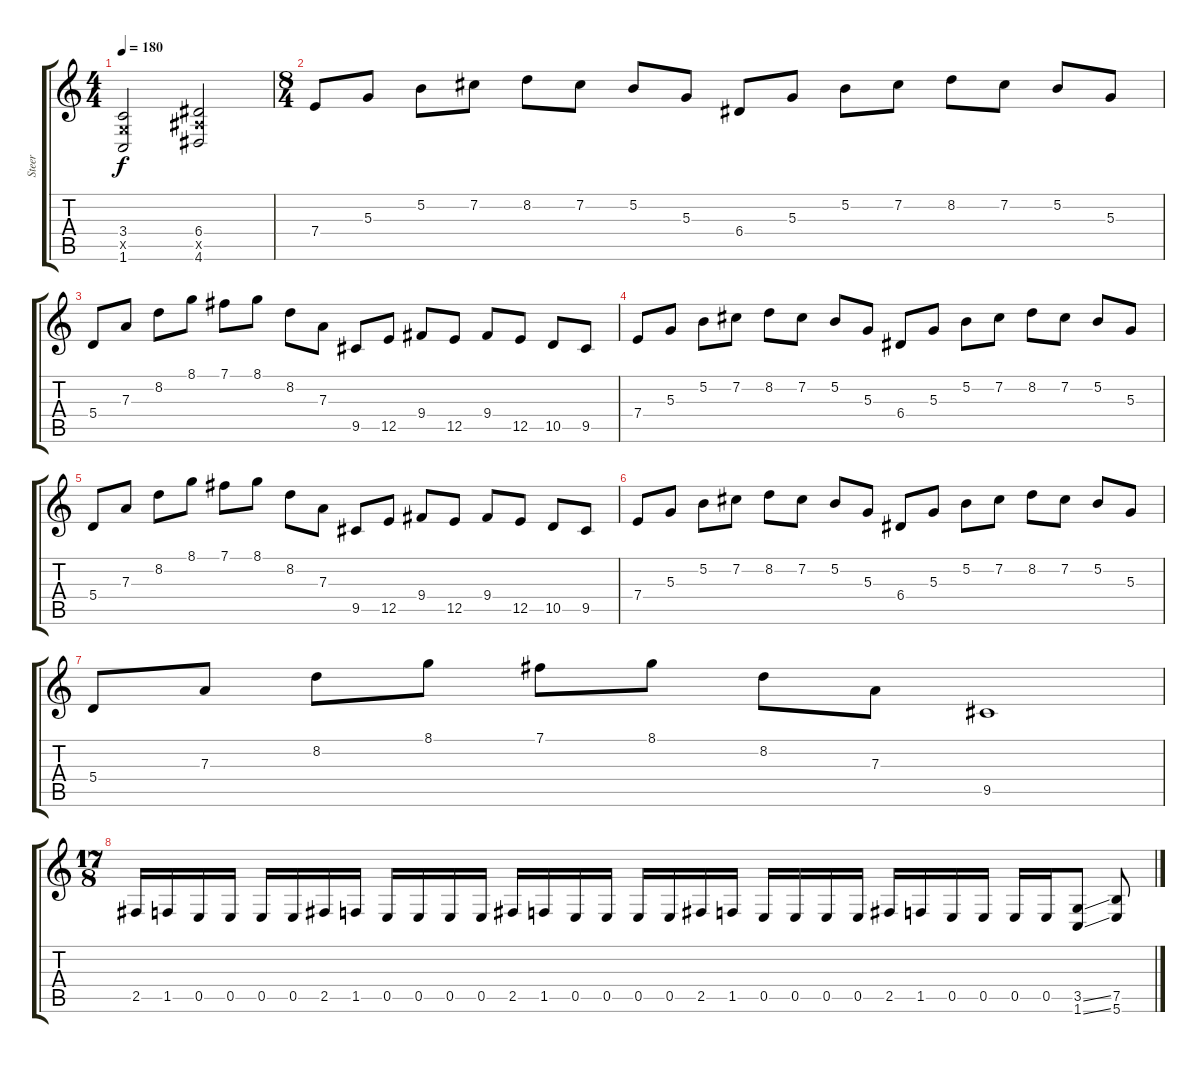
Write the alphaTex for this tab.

\track ("Steer" "Steer") {instrument distortionguitar}
\staff {score tabs}
\tuning (B3 Gb3 D3 A2 E2 B1) {hide}
\ts (4 4)
\tempo 180
\clef g2
\ks c
(3.4 3.5{x} 1.6).2{dy f} (6.4 6.5{x} 4.6).2 |
\ts (8 4)
7.4.8 5.3.8 5.2.8 7.2.8 8.2.8 7.2.8 5.2.8 5.3.8 6.4.8 5.3.8 5.2.8 7.2.8 8.2.8 7.2.8 5.2.8 5.3.8 |
5.4.8 7.3.8 8.2.8 8.1.8 7.1.8 8.1.8 8.2.8 7.3.8 9.5.8 12.5.8 9.4.8 12.5.8 9.4.8 12.5.8 10.5.8 9.5.8 |
7.4.8 5.3.8 5.2.8 7.2.8 8.2.8 7.2.8 5.2.8 5.3.8 6.4.8 5.3.8 5.2.8 7.2.8 8.2.8 7.2.8 5.2.8 5.3.8 |
5.4.8 7.3.8 8.2.8 8.1.8 7.1.8 8.1.8 8.2.8 7.3.8 9.5.8 12.5.8 9.4.8 12.5.8 9.4.8 12.5.8 10.5.8 9.5.8 |
7.4.8 5.3.8 5.2.8 7.2.8 8.2.8 7.2.8 5.2.8 5.3.8 6.4.8 5.3.8 5.2.8 7.2.8 8.2.8 7.2.8 5.2.8 5.3.8 |
5.4.8 7.3.8 8.2.8 8.1.8 7.1.8 8.1.8 8.2.8 7.3.8 9.5.1 |
\ts (17 8)
2.5.16 1.5.16 0.5.16 0.5.16 0.5.16 0.5.16 2.5.16 1.5.16 0.5.16 0.5.16 0.5.16 0.5.16 2.5.16 1.5.16 0.5.16 0.5.16 0.5.16 0.5.16 2.5.16 1.5.16 0.5.16 0.5.16 0.5.16 0.5.16 2.5.16 1.5.16 0.5.16 0.5.16 0.5.16 0.5.16 (3.5{ss} 1.6{ss}).8 (7.5 5.6).8
